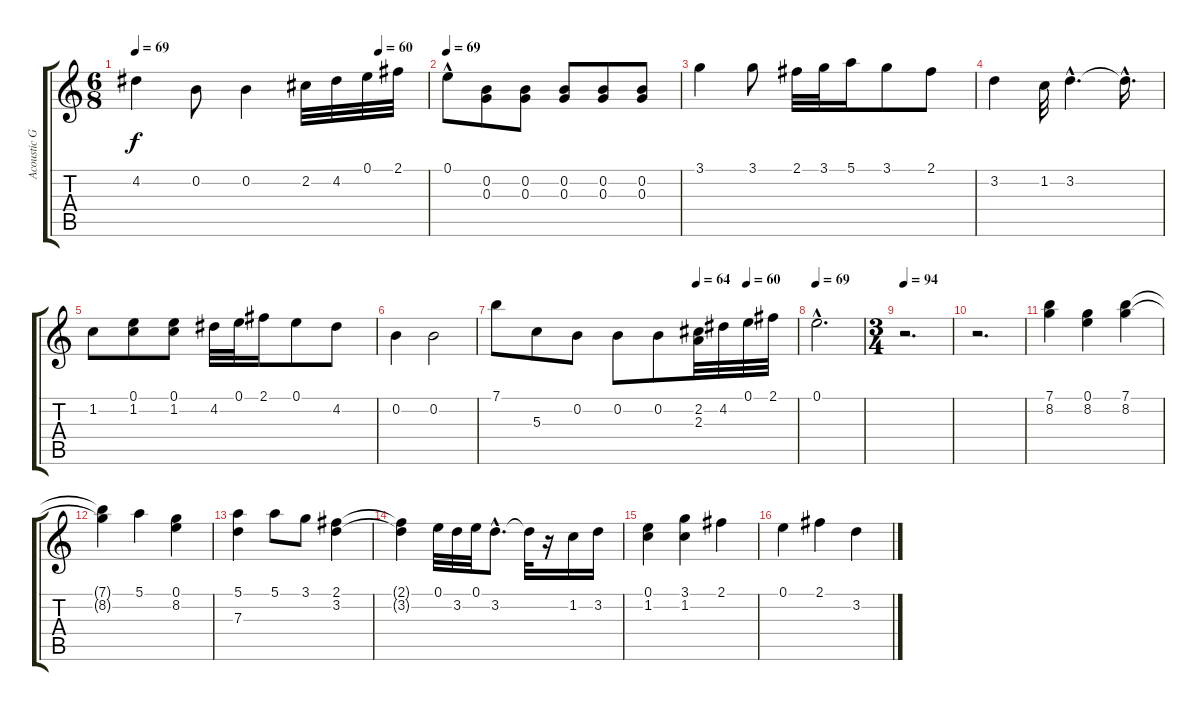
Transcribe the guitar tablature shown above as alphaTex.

\track ("Acoustic Guitar 1" "Acoustic G") {instrument acousticguitarnylon}
\staff {score tabs}
\tuning (E4 B3 G3 D3 A2 E2) {hide}
\ts (6 8)
\tempo 69
\tempo (60 0.8333333333333334)
\clef g2
\ks c
4.2.4{dy f} 0.2.8 0.2.4 2.2.32 4.2.32 0.1.32 2.1.32 |
\tempo 69
0.1{hac}.8 (0.2 0.3).8 (0.2 0.3).8 (0.2 0.3).8 (0.2 0.3).8 (0.2 0.3).8 |
3.1.4 3.1.8 2.1.32 3.1.32 5.1.16 3.1.8 2.1.8 |
3.2.4 1.2.32 3.2{hac}.4{d} 3.2{hac t}.16{d} |
1.2.8 (0.1 1.2).8 (0.1 1.2).8 4.2.32 0.1.32 2.1.16 0.1.8 4.2.8 |
0.2.4 0.2.2 |
\tempo (64 0.6666666666666666)
\tempo (60 0.8333333333333334)
7.1.8 5.3.8 0.2.8 0.2.8 0.2.8 (2.2 2.3).32 4.2.32 0.1.32 2.1.32 |
\tempo 69
0.1{hac}.2{d} |
\ts (3 4)
\tempo 94
r.2{d} |
r.2{d} |
(7.1 8.2).4 (0.1 8.2).4 (7.1 8.2).4 |
(7.1{t} 8.2{t}).4 5.1.4 (0.1 8.2).4 |
(5.1 7.3).4 5.1.8 3.1.8 (2.1 3.2).4 |
(2.1{t} 3.2{t}).4 0.1.32 3.2.32 0.1.32 3.2{hac}.8{d} 3.2{t}.32 r.16 1.2.16 3.2.16 |
(0.1 1.2).4 (3.1 1.2).4 2.1.4 |
0.1.4 2.1.4 3.2.4
